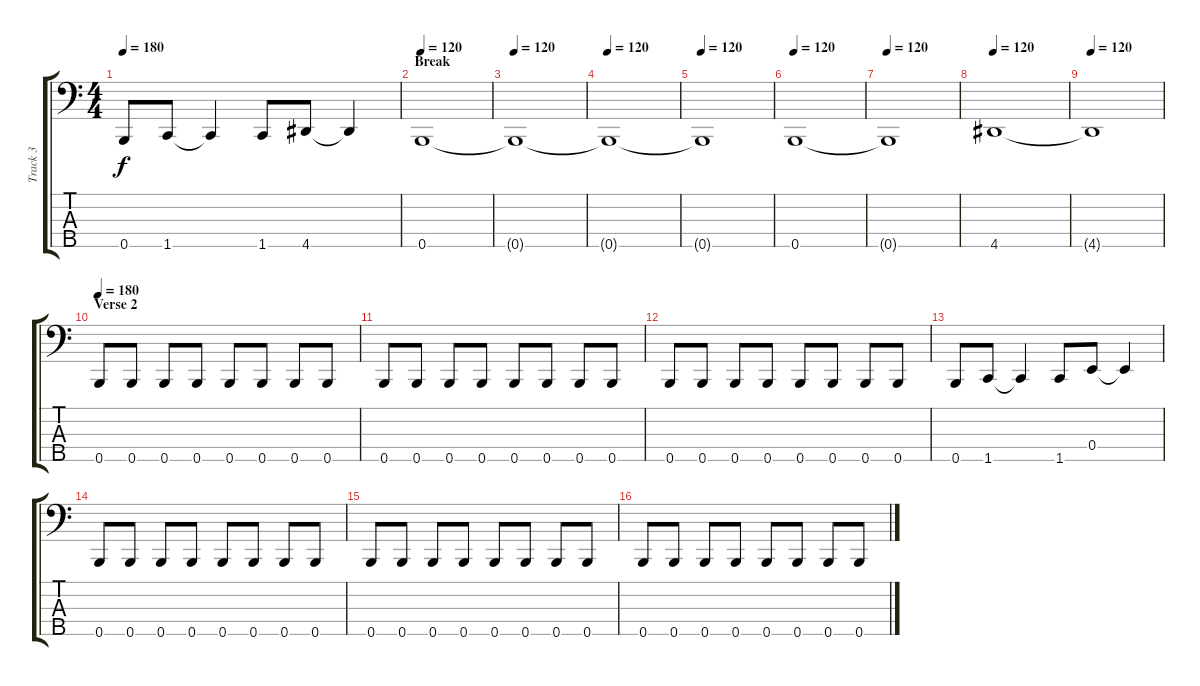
\track ("Track 3" "Track 3") {instrument electricbasspick}
\staff {score tabs}
\tuning (G2 D2 A1 E1 B0) {hide}
\ts (4 4)
\tempo 180
\clef f4
\ks c
0.5.8{dy f} 1.5.8 1.5{t}.4 1.5.8 4.5.8 4.5{t}.4 |
\section ("" "Break")
\tempo 120
0.5.1 |
\tempo 120
0.5{t}.1 |
\tempo 120
0.5{t}.1 |
\tempo 120
0.5{t}.1 |
\tempo 120
0.5.1 |
\tempo 120
0.5{t}.1 |
\tempo 120
4.5.1 |
\tempo 120
4.5{t}.1 |
\section ("" "Verse 2")
\tempo 180
0.5.8 0.5.8 0.5.8 0.5.8 0.5.8 0.5.8 0.5.8 0.5.8 |
0.5.8 0.5.8 0.5.8 0.5.8 0.5.8 0.5.8 0.5.8 0.5.8 |
0.5.8 0.5.8 0.5.8 0.5.8 0.5.8 0.5.8 0.5.8 0.5.8 |
0.5.8 1.5.8 1.5{t}.4 1.5.8 0.4.8 0.4{t}.4 |
0.5.8 0.5.8 0.5.8 0.5.8 0.5.8 0.5.8 0.5.8 0.5.8 |
0.5.8 0.5.8 0.5.8 0.5.8 0.5.8 0.5.8 0.5.8 0.5.8 |
0.5.8 0.5.8 0.5.8 0.5.8 0.5.8 0.5.8 0.5.8 0.5.8
